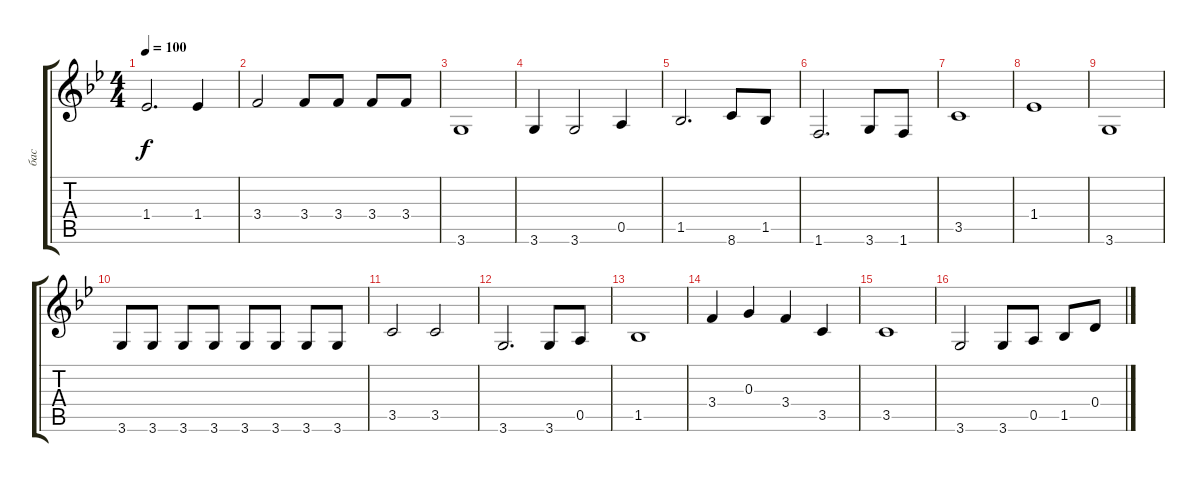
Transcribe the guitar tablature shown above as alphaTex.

\track ("бас" "бас") {instrument electricbasspick}
\staff {score tabs}
\tuning (E4 B3 G3 D3 A2 E2) {hide}
\ts (4 4)
\tempo 100
\clef g2
\ks gminor
1.4.2{d dy f} 1.4.4 |
3.4.2 3.4.8 3.4.8 3.4.8 3.4.8 |
3.6.1 |
3.6.4 3.6.2 0.5.4 |
1.5.2{d} 8.6.8 1.5.8 |
1.6.2{d} 3.6.8 1.6.8 |
3.5.1 |
1.4.1 |
3.6.1 |
3.6.8 3.6.8 3.6.8 3.6.8 3.6.8 3.6.8 3.6.8 3.6.8 |
3.5.2 3.5.2 |
3.6.2{d} 3.6.8 0.5.8 |
1.5.1 |
3.4.4 0.3.4 3.4.4 3.5.4 |
3.5.1 |
3.6.2 3.6.8 0.5.8 1.5.8 0.4.8
